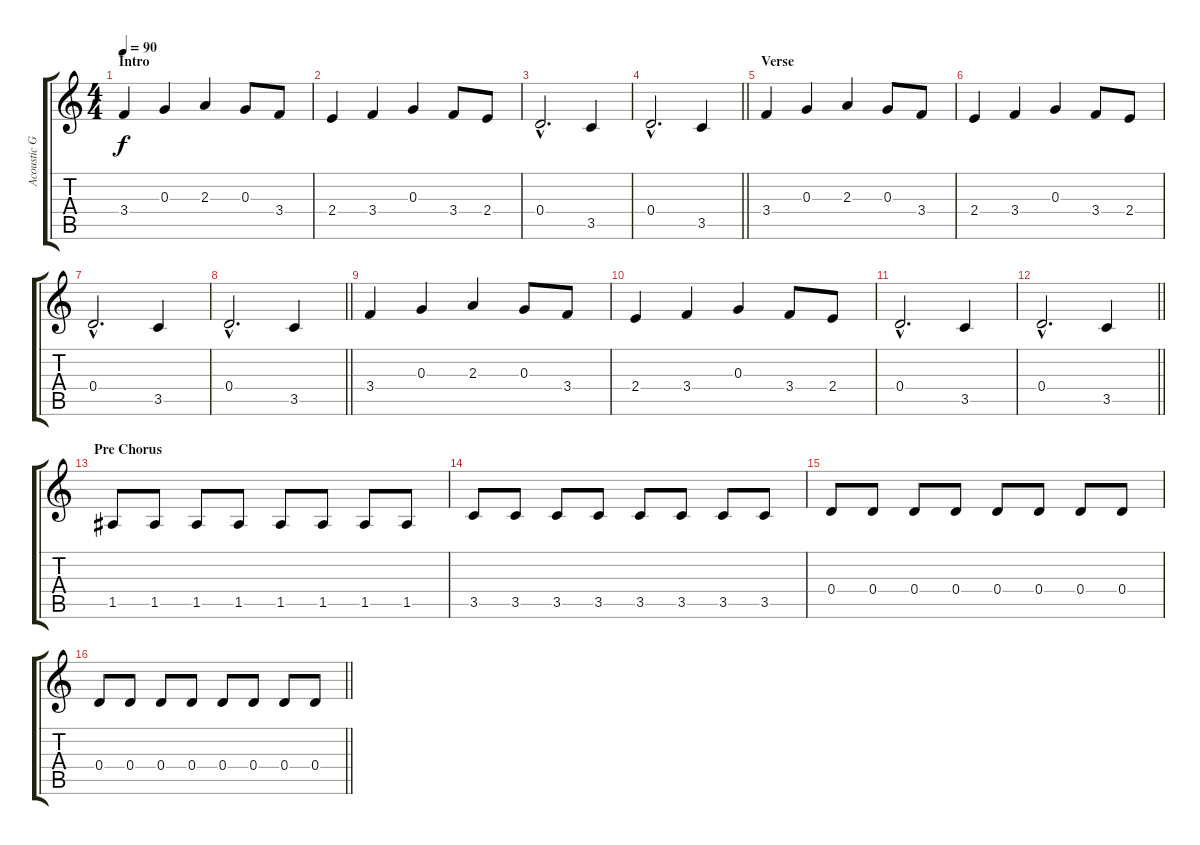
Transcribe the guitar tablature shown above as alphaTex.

\track ("Acoustic Gtr." "Acoustic G") {instrument acousticguitarsteel}
\staff {score tabs}
\tuning (E4 B3 G3 D3 A2 E2) {hide}
\ts (4 4)
\section ("" "Intro")
\tempo 90
\clef g2
\ks c
3.4.4{dy f instrument acousticguitarsteel} 0.3.4 2.3.4 0.3.8 3.4.8 |
2.4.4 3.4.4 0.3.4 3.4.8 2.4.8 |
0.4{hac}.2{d} 3.5.4 |
\barLineRight lightlight
0.4{hac}.2{d} 3.5.4 |
\section ("" "Verse")
3.4.4 0.3.4 2.3.4 0.3.8 3.4.8 |
2.4.4 3.4.4 0.3.4 3.4.8 2.4.8 |
0.4{hac}.2{d} 3.5.4 |
\barLineRight lightlight
0.4{hac}.2{d} 3.5.4 |
3.4.4 0.3.4 2.3.4 0.3.8 3.4.8 |
2.4.4 3.4.4 0.3.4 3.4.8 2.4.8 |
0.4{hac}.2{d} 3.5.4 |
\barLineRight lightlight
0.4{hac}.2{d} 3.5.4 |
\section ("" "Pre Chorus")
1.5.8 1.5.8 1.5.8 1.5.8 1.5.8 1.5.8 1.5.8 1.5.8 |
3.5.8 3.5.8 3.5.8 3.5.8 3.5.8 3.5.8 3.5.8 3.5.8 |
0.4.8 0.4.8 0.4.8 0.4.8 0.4.8 0.4.8 0.4.8 0.4.8 |
\barLineRight lightlight
0.4.8 0.4.8 0.4.8 0.4.8 0.4.8 0.4.8 0.4.8 0.4.8
